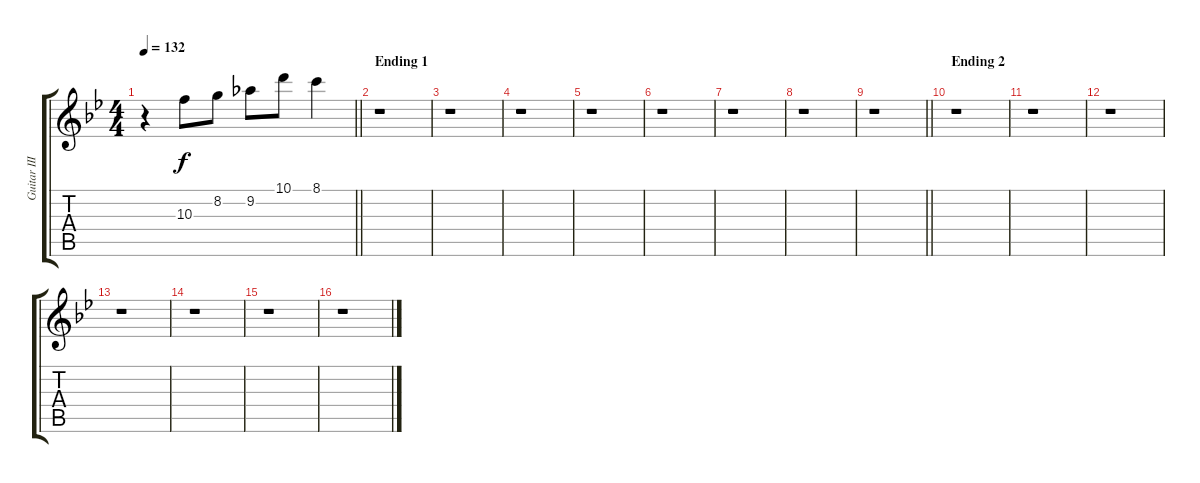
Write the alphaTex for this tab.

\track ("Guitar III (Jun)" "Guitar III") {instrument electricguitarjazz}
\staff {score tabs}
\tuning (E4 B3 G3 D3 A2 E2) {hide}
\ts (4 4)
\tempo 132
\clef g2
\barLineRight lightlight
\ks bb
r.4{dy f} 10.3.8 8.2.8 9.2.8 10.1.8 8.1.4 |
\section ("" "Ending 1")
r.1 |
r.1 |
r.1 |
r.1 |
r.1 |
r.1 |
r.1 |
\barLineRight lightlight
r.1 |
\section ("" "Ending 2")
r.1 |
r.1 |
r.1 |
r.1 |
r.1 |
r.1 |
r.1
